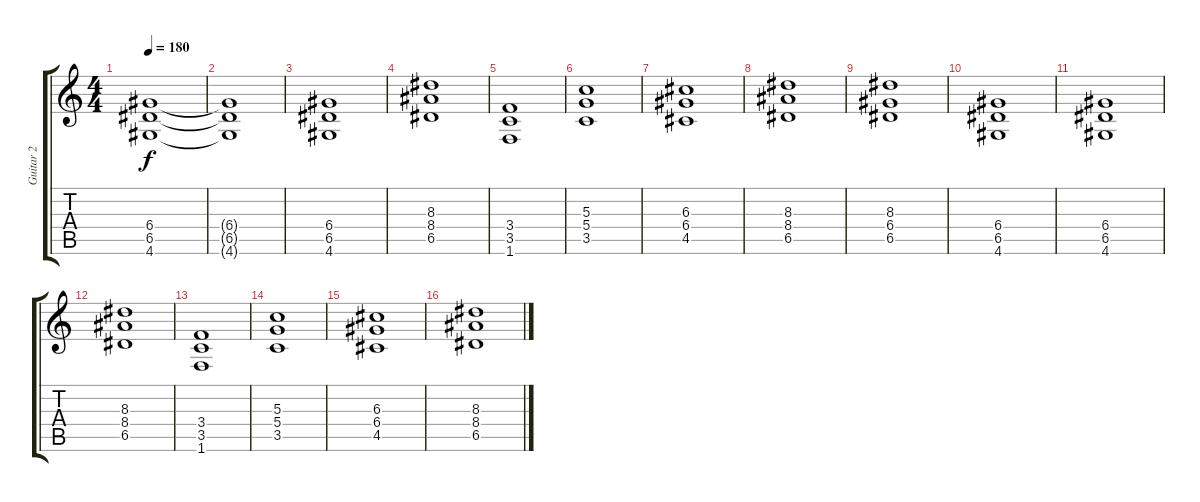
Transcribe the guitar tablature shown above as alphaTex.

\track ("Guitar 2" "Guitar 2") {instrument distortionguitar}
\staff {score tabs}
\tuning (E4 B3 G3 D3 A2 E2) {hide}
\ts (4 4)
\tempo 180
\clef g2
\ks c
(6.4 6.5 4.6).1{dy f} |
(6.4{t} 6.5{t} 4.6{t}).1 |
(6.4 6.5 4.6).1 |
(8.3 8.4 6.5).1 |
(3.4 3.5 1.6).1 |
(5.3 5.4 3.5).1 |
(6.3 6.4 4.5).1 |
(8.3 8.4 6.5).1 |
(8.3 6.4 6.5).1 |
(6.4 6.5 4.6).1 |
(6.4 6.5 4.6).1 |
(8.3 8.4 6.5).1 |
(3.4 3.5 1.6).1 |
(5.3 5.4 3.5).1 |
(6.3 6.4 4.5).1 |
(8.3 8.4 6.5).1
